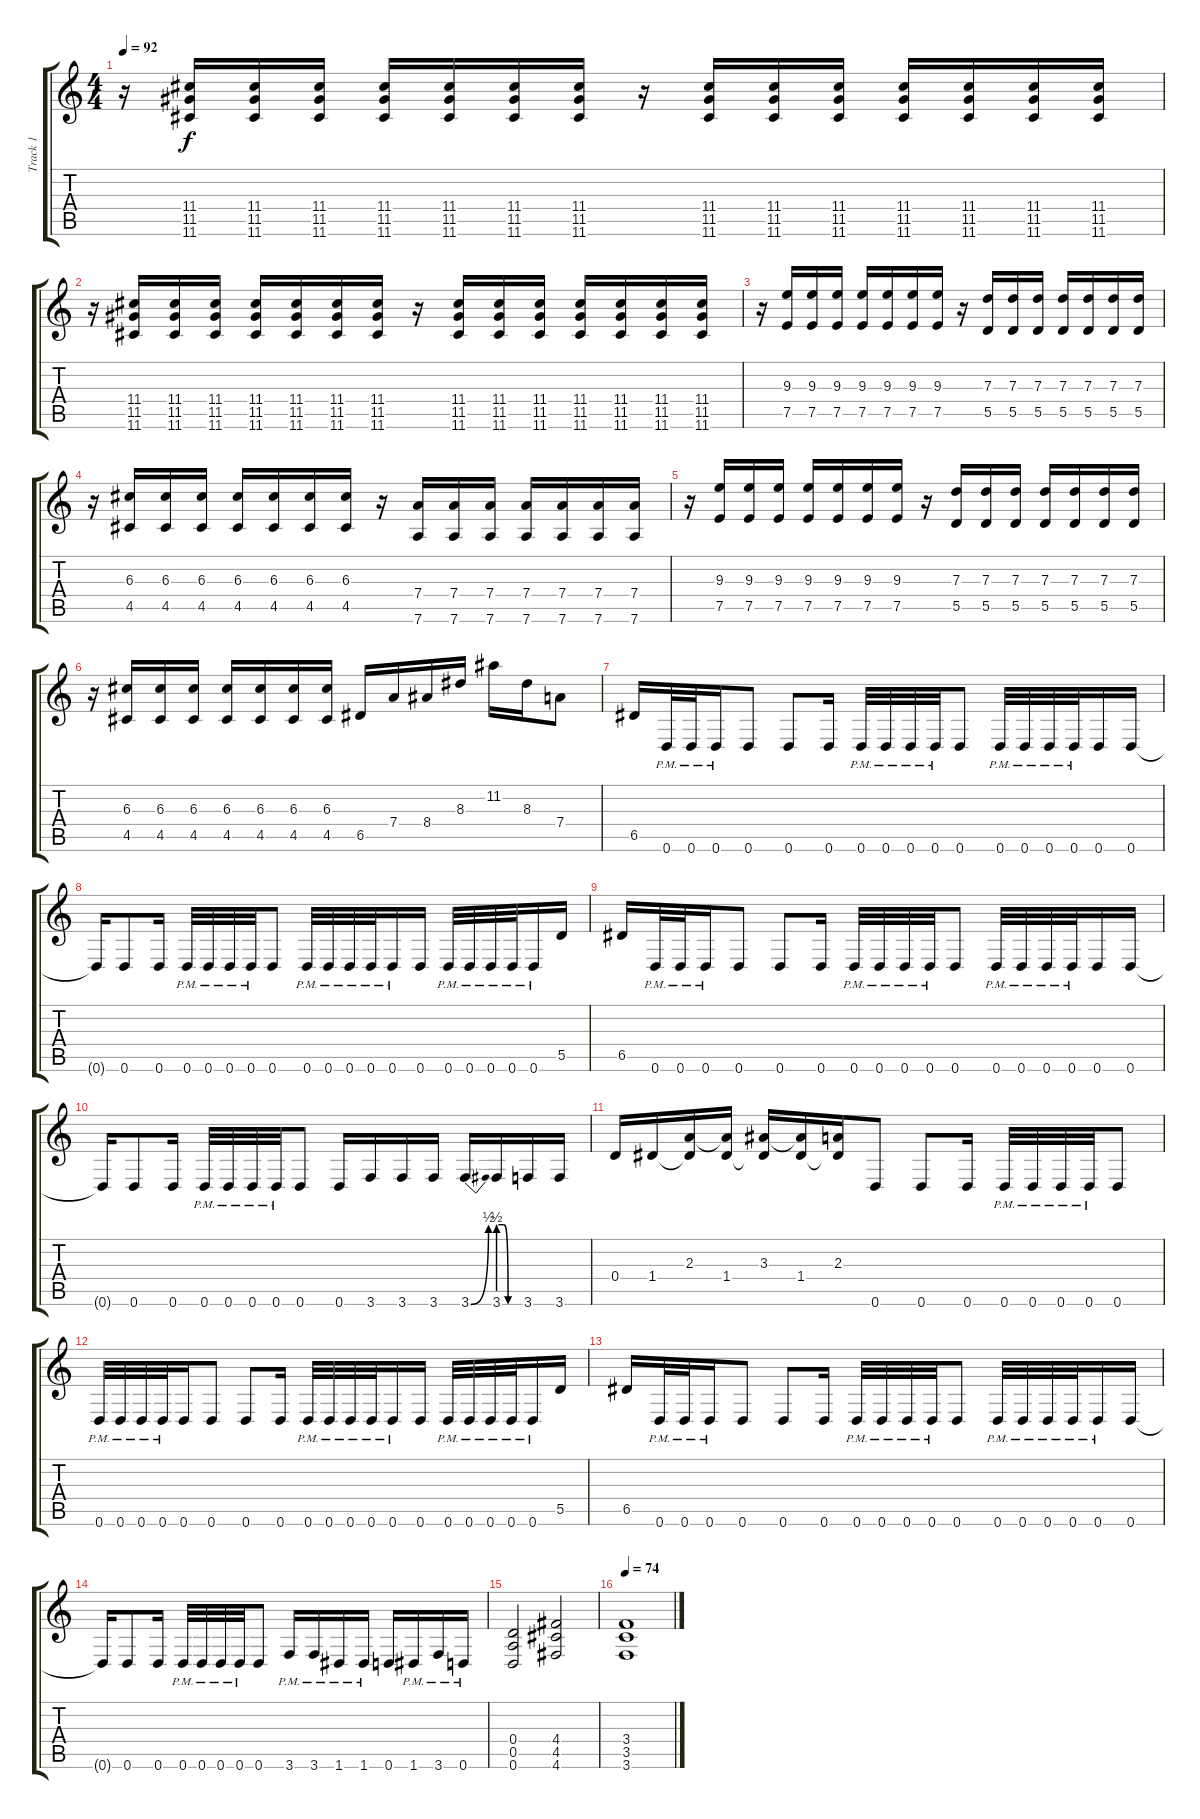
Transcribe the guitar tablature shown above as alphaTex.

\track ("Track 1" "Track 1") {instrument distortionguitar}
\staff {score tabs}
\tuning (E4 B3 G3 D3 A2 D2) {hide}
\ts (4 4)
\tempo 92
\clef g2
\ks c
r.16{dy f} (11.4 11.5 11.6).16 (11.4 11.5 11.6).16 (11.4 11.5 11.6).16 (11.4 11.5 11.6).16 (11.4 11.5 11.6).16 (11.4 11.5 11.6).16 (11.4 11.5 11.6).16 r.16 (11.4 11.5 11.6).16 (11.4 11.5 11.6).16 (11.4 11.5 11.6).16 (11.4 11.5 11.6).16 (11.4 11.5 11.6).16 (11.4 11.5 11.6).16 (11.4 11.5 11.6).16 |
r.16 (11.4 11.5 11.6).16 (11.4 11.5 11.6).16 (11.4 11.5 11.6).16 (11.4 11.5 11.6).16 (11.4 11.5 11.6).16 (11.4 11.5 11.6).16 (11.4 11.5 11.6).16 r.16 (11.4 11.5 11.6).16 (11.4 11.5 11.6).16 (11.4 11.5 11.6).16 (11.4 11.5 11.6).16 (11.4 11.5 11.6).16 (11.4 11.5 11.6).16 (11.4 11.5 11.6).16 |
r.16 (9.3 7.5).16 (9.3 7.5).16 (9.3 7.5).16 (9.3 7.5).16 (9.3 7.5).16 (9.3 7.5).16 (9.3 7.5).16 r.16 (7.3 5.5).16 (7.3 5.5).16 (7.3 5.5).16 (7.3 5.5).16 (7.3 5.5).16 (7.3 5.5).16 (7.3 5.5).16 |
r.16 (6.3 4.5).16 (6.3 4.5).16 (6.3 4.5).16 (6.3 4.5).16 (6.3 4.5).16 (6.3 4.5).16 (6.3 4.5).16 r.16 (7.4 7.6).16 (7.4 7.6).16 (7.4 7.6).16 (7.4 7.6).16 (7.4 7.6).16 (7.4 7.6).16 (7.4 7.6).16 |
r.16 (9.3 7.5).16 (9.3 7.5).16 (9.3 7.5).16 (9.3 7.5).16 (9.3 7.5).16 (9.3 7.5).16 (9.3 7.5).16 r.16 (7.3 5.5).16 (7.3 5.5).16 (7.3 5.5).16 (7.3 5.5).16 (7.3 5.5).16 (7.3 5.5).16 (7.3 5.5).16 |
r.16 (6.3 4.5).16 (6.3 4.5).16 (6.3 4.5).16 (6.3 4.5).16 (6.3 4.5).16 (6.3 4.5).16 (6.3 4.5).16 6.5.16 7.4.16 8.4.16 8.3.16 11.2.16 8.3.16 7.4.8 |
6.5.16 0.6{pm}.32 0.6{pm}.32 0.6{pm}.16 0.6.8 0.6.8 0.6.16 0.6{pm}.32 0.6{pm}.32 0.6{pm}.32 0.6{pm}.32 0.6.8 0.6{pm}.32 0.6{pm}.32 0.6{pm}.32 0.6{pm}.32 0.6.16 0.6.16 |
0.6{t}.16 0.6.8 0.6.16 0.6{pm}.32 0.6{pm}.32 0.6{pm}.32 0.6{pm}.32 0.6.8 0.6{pm}.32 0.6{pm}.32 0.6{pm}.32 0.6{pm}.32 0.6{pm}.16 0.6.16 0.6{pm}.32 0.6{pm}.32 0.6{pm}.32 0.6{pm}.32 0.6{pm}.16 5.5.16 |
6.5.16 0.6{pm}.32 0.6{pm}.32 0.6{pm}.16 0.6.8 0.6.8 0.6.16 0.6{pm}.32 0.6{pm}.32 0.6{pm}.32 0.6{pm}.32 0.6.8 0.6{pm}.32 0.6{pm}.32 0.6{pm}.32 0.6{pm}.32 0.6.16 0.6.16 |
0.6{t}.16 0.6.8 0.6.16 0.6{pm}.32 0.6{pm}.32 0.6{pm}.32 0.6{pm}.32 0.6.8 0.6.16 3.6.16 3.6.16 3.6.16 3.6{be (bend 0 0 60 2)}.16 3.6{be (custom 0 2 15 2 27 0 60 0)}.16 3.6.16 3.6.16 |
0.4.16 1.4.16 (2.3 1.4{t}).16 (2.3{t} 1.4).16 (3.3 1.4{t}).16 (3.3{t} 1.4).16 (2.3 1.4{t}).16 0.6.8 0.6.8 0.6.16 0.6{pm}.32 0.6{pm}.32 0.6{pm}.32 0.6{pm}.32 0.6.8 |
0.6{pm}.32 0.6{pm}.32 0.6{pm}.32 0.6{pm}.32 0.6.16 0.6.8 0.6.8 0.6.16 0.6{pm}.32 0.6{pm}.32 0.6{pm}.32 0.6{pm}.32 0.6{pm}.16 0.6.16 0.6{pm}.32 0.6{pm}.32 0.6{pm}.32 0.6{pm}.32 0.6{pm}.16 5.5.16 |
6.5.16 0.6{pm}.32 0.6{pm}.32 0.6{pm}.16 0.6.8 0.6.8 0.6.16 0.6{pm}.32 0.6{pm}.32 0.6{pm}.32 0.6{pm}.32 0.6.8 0.6{pm}.32 0.6{pm}.32 0.6{pm}.32 0.6{pm}.32 0.6{pm}.16 0.6.16 |
0.6{t}.16 0.6.8 0.6.16 0.6{pm}.32 0.6{pm}.32 0.6{pm}.32 0.6{pm}.32 0.6.8 3.6{pm}.16 3.6{pm}.16 1.6{pm}.16 1.6{pm}.16 0.6.16 1.6{pm}.16 3.6{pm}.16 0.6{pm}.16 |
(0.4 0.5 0.6).2 (4.4 4.5 4.6).2 |
\tempo 74
(3.4 3.5 3.6).1
